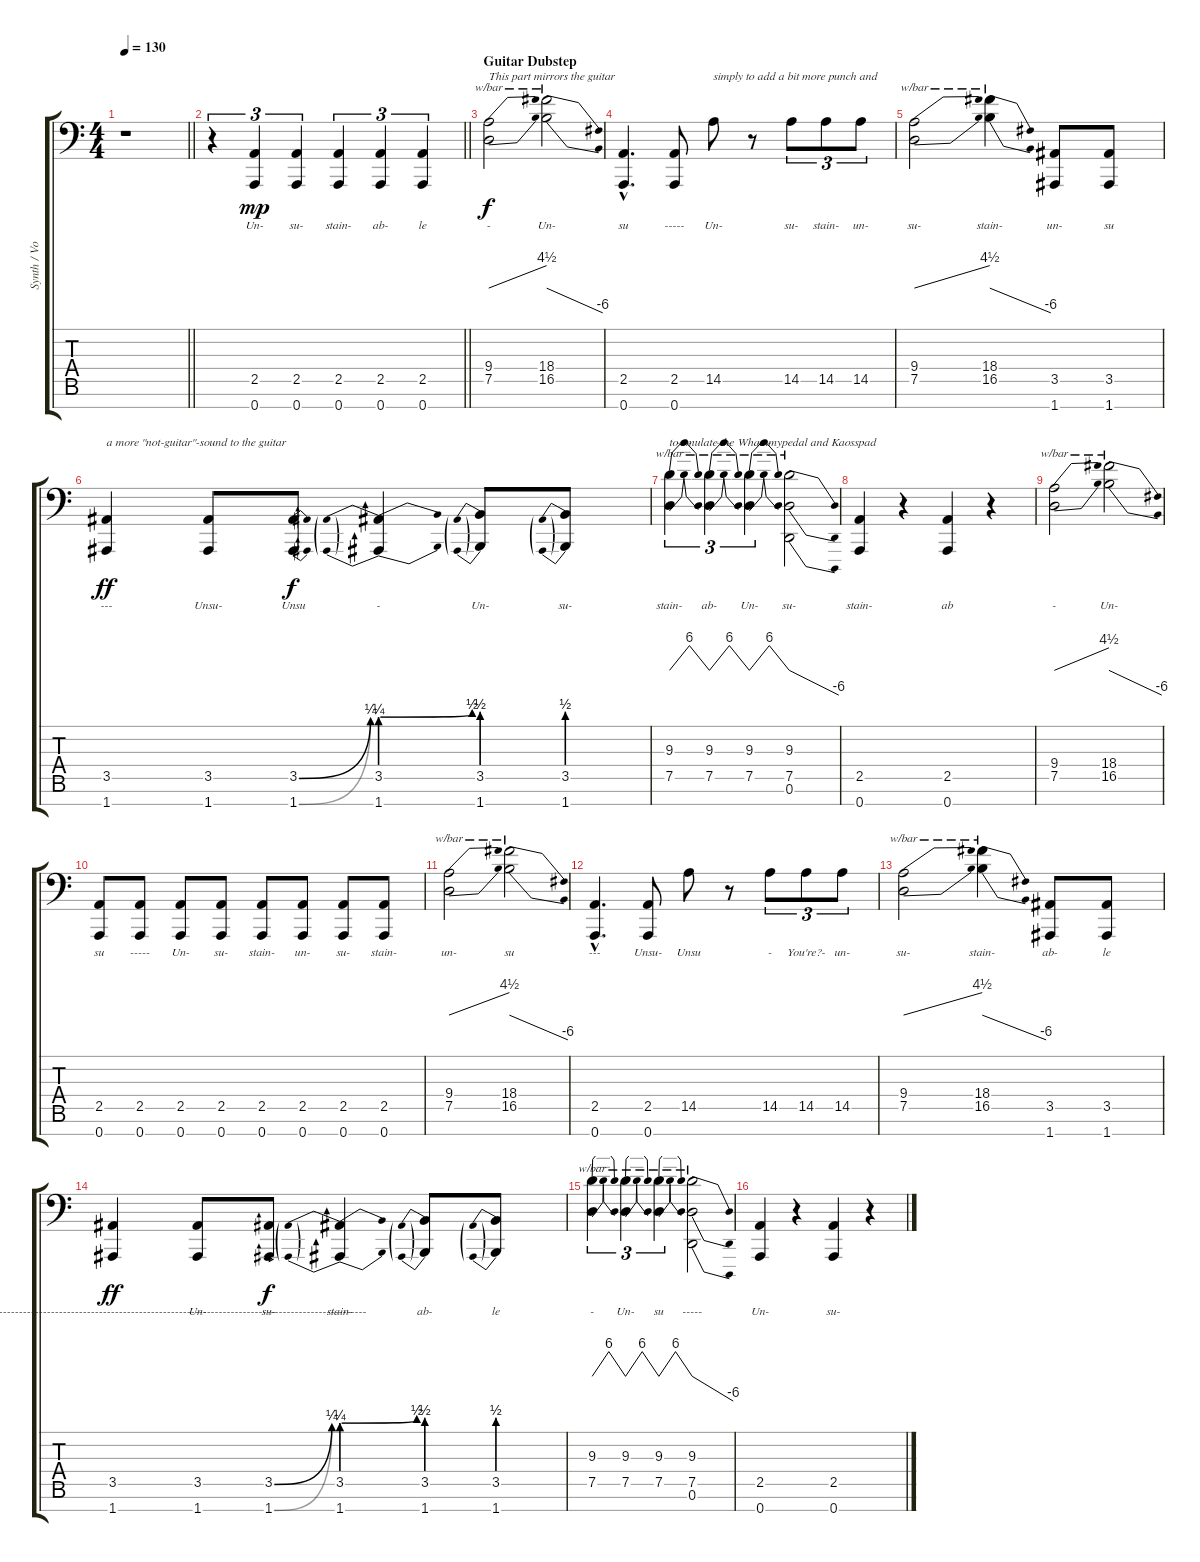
\track ("Synth / Vocoder" "Synth / Vo") {instrument lead8bassandlead}
\staff {score tabs}
\tuning (D4 A3 F3 C3 G2 D2 A1) {hide}
\ts (4 4)
\tempo 130
\clef f4
\barLineRight lightlight
\ks c
r.1{dy mp} |
\barLineRight lightlight
r.4{tu (3 2)} (2.5 0.7).4{tu (3 2) lyrics (0 "Un-") lyrics (1 "") lyrics (2 "") lyrics (3 "") lyrics (4 "")} (2.5 0.7).4{tu (3 2) lyrics (0 "su-") lyrics (1 "") lyrics (2 "") lyrics (3 "") lyrics (4 "")} (2.5 0.7).4{tu (3 2) lyrics (0 "stain-") lyrics (1 "") lyrics (2 "") lyrics (3 "") lyrics (4 "")} (2.5 0.7).4{tu (3 2) lyrics (0 "ab-") lyrics (1 "") lyrics (2 "") lyrics (3 "") lyrics (4 "")} (2.5 0.7).4{tu (3 2) lyrics (0 "le") lyrics (1 "") lyrics (2 "") lyrics (3 "") lyrics (4 "")} |
\section ("" "Guitar Dubstep")
(9.4 7.5).2{tbe (dive default 0 0 60 18) txt "This part mirrors the guitar" lyrics (0 "-") lyrics (1 "") lyrics (2 "") lyrics (3 "") lyrics (4 "") dy f instrument guitarharmonics} (18.4 16.5).2{tbe (dive default 0 0 60 -24) lyrics (0 "Un-") lyrics (1 "") lyrics (2 "") lyrics (3 "") lyrics (4 "")} |
(2.5{hac} 0.7{hac}).4{d lyrics (0 "su") lyrics (1 "") lyrics (2 "") lyrics (3 "") lyrics (4 "") instrument lead8bassandlead} (2.5 0.7).8{lyrics (0 "-----") lyrics (1 "") lyrics (2 "") lyrics (3 "") lyrics (4 "")} 14.5.8{txt "simply to add a bit more punch and" lyrics (0 "Un-") lyrics (1 "") lyrics (2 "") lyrics (3 "") lyrics (4 "") instrument guitarharmonics} r.8 14.5.8{tu (3 2) lyrics (0 "su-") lyrics (1 "") lyrics (2 "") lyrics (3 "") lyrics (4 "")} 14.5.8{tu (3 2) lyrics (0 "stain-") lyrics (1 "") lyrics (2 "") lyrics (3 "") lyrics (4 "")} 14.5.8{tu (3 2) lyrics (0 "un-") lyrics (1 "") lyrics (2 "") lyrics (3 "") lyrics (4 "")} |
(9.4 7.5).2{tbe (dive default 0 0 60 18) lyrics (0 "su-") lyrics (1 "") lyrics (2 "") lyrics (3 "") lyrics (4 "") instrument guitarharmonics} (18.4 16.5).4{tbe (dive default 0 0 60 -24) lyrics (0 "stain-") lyrics (1 "") lyrics (2 "") lyrics (3 "") lyrics (4 "")} (3.5 1.7).8{lyrics (0 "un-") lyrics (1 "") lyrics (2 "") lyrics (3 "") lyrics (4 "") instrument lead8bassandlead} (3.5 1.7).8{lyrics (0 "su") lyrics (1 "") lyrics (2 "") lyrics (3 "") lyrics (4 "")} |
(3.5 1.7).4{txt "a more \"not-guitar\"-sound to the guitar" lyrics (0 "---") lyrics (1 "") lyrics (2 "") lyrics (3 "") lyrics (4 "") dy ff} (3.5 1.7).8{lyrics (0 "Unsu-") lyrics (1 "") lyrics (2 "") lyrics (3 "") lyrics (4 "")} (3.5{be (bend 0 0 60 1)} 1.7{be (bend 0 0 60 1)}).8{lyrics (0 "Unsu") lyrics (1 "") lyrics (2 "") lyrics (3 "") lyrics (4 "") dy f} (3.5{be (prebendbend 0 1 60 2)} 1.7{be (prebendbend 0 1 60 2)}).4{lyrics (0 "-") lyrics (1 "") lyrics (2 "") lyrics (3 "") lyrics (4 "")} (3.5{be (prebend 0 2 60 2)} 1.7{be (prebend 0 2 60 2)}).8{lyrics (0 "Un-") lyrics (1 "") lyrics (2 "") lyrics (3 "") lyrics (4 "")} (3.5{be (prebend 0 2 60 2)} 1.7{be (prebend 0 2 60 2)}).8{lyrics (0 "su-") lyrics (1 "") lyrics (2 "") lyrics (3 "") lyrics (4 "")} |
(9.3 7.5).4{tu (3 2) tbe (dip default 0 0 30 24 60 0) txt "to emulate the Whammypedal and Kaosspad" lyrics (0 "stain-") lyrics (1 "") lyrics (2 "") lyrics (3 "") lyrics (4 "") instrument guitarharmonics} (9.3 7.5).4{tu (3 2) tbe (dip default 0 0 30 24 60 0) lyrics (0 "ab-") lyrics (1 "") lyrics (2 "") lyrics (3 "") lyrics (4 "")} (9.3 7.5).4{tu (3 2) tbe (dip default 0 0 30 24 60 0) lyrics (0 "Un-") lyrics (1 "") lyrics (2 "") lyrics (3 "") lyrics (4 "")} (9.3 7.5 0.6).2{tbe (dive default 0 0 60 -24) lyrics (0 "su-") lyrics (1 "") lyrics (2 "") lyrics (3 "") lyrics (4 "")} |
(2.5 0.7).4{lyrics (0 "stain-") lyrics (1 "") lyrics (2 "") lyrics (3 "") lyrics (4 "") instrument lead8bassandlead} r.4 (2.5 0.7).4{lyrics (0 "ab") lyrics (1 "") lyrics (2 "") lyrics (3 "") lyrics (4 "")} r.4 |
(9.4 7.5).2{tbe (dive default 0 0 60 18) lyrics (0 "-") lyrics (1 "") lyrics (2 "") lyrics (3 "") lyrics (4 "") instrument guitarharmonics} (18.4 16.5).2{tbe (dive default 0 0 60 -24) lyrics (0 "Un-") lyrics (1 "") lyrics (2 "") lyrics (3 "") lyrics (4 "")} |
(2.5 0.7).8{lyrics (0 "su") lyrics (1 "") lyrics (2 "") lyrics (3 "") lyrics (4 "") instrument lead8bassandlead} (2.5 0.7).8{lyrics (0 "-----") lyrics (1 "") lyrics (2 "") lyrics (3 "") lyrics (4 "")} (2.5 0.7).8{lyrics (0 "Un-") lyrics (1 "") lyrics (2 "") lyrics (3 "") lyrics (4 "")} (2.5 0.7).8{lyrics (0 "su-") lyrics (1 "") lyrics (2 "") lyrics (3 "") lyrics (4 "")} (2.5 0.7).8{lyrics (0 "stain-") lyrics (1 "") lyrics (2 "") lyrics (3 "") lyrics (4 "")} (2.5 0.7).8{lyrics (0 "un-") lyrics (1 "") lyrics (2 "") lyrics (3 "") lyrics (4 "")} (2.5 0.7).8{lyrics (0 "su-") lyrics (1 "") lyrics (2 "") lyrics (3 "") lyrics (4 "")} (2.5 0.7).8{lyrics (0 "stain-") lyrics (1 "") lyrics (2 "") lyrics (3 "") lyrics (4 "")} |
(9.4 7.5).2{tbe (dive default 0 0 60 18) lyrics (0 "un-") lyrics (1 "") lyrics (2 "") lyrics (3 "") lyrics (4 "") instrument guitarharmonics} (18.4 16.5).2{tbe (dive default 0 0 60 -24) lyrics (0 "su") lyrics (1 "") lyrics (2 "") lyrics (3 "") lyrics (4 "")} |
(2.5{hac} 0.7{hac}).4{d lyrics (0 "---") lyrics (1 "") lyrics (2 "") lyrics (3 "") lyrics (4 "") instrument lead8bassandlead} (2.5 0.7).8{lyrics (0 "Unsu-") lyrics (1 "") lyrics (2 "") lyrics (3 "") lyrics (4 "")} 14.5.8{lyrics (0 "Unsu") lyrics (1 "") lyrics (2 "") lyrics (3 "") lyrics (4 "") instrument guitarharmonics} r.8 14.5.8{tu (3 2) lyrics (0 "-") lyrics (1 "") lyrics (2 "") lyrics (3 "") lyrics (4 "")} 14.5.8{tu (3 2) lyrics (0 "You're?-") lyrics (1 "") lyrics (2 "") lyrics (3 "") lyrics (4 "")} 14.5.8{tu (3 2) lyrics (0 "un-") lyrics (1 "") lyrics (2 "") lyrics (3 "") lyrics (4 "")} |
(9.4 7.5).2{tbe (dive default 0 0 60 18) lyrics (0 "su-") lyrics (1 "") lyrics (2 "") lyrics (3 "") lyrics (4 "") instrument guitarharmonics} (18.4 16.5).4{tbe (dive default 0 0 60 -24) lyrics (0 "stain-") lyrics (1 "") lyrics (2 "") lyrics (3 "") lyrics (4 "")} (3.5 1.7).8{lyrics (0 "ab-") lyrics (1 "") lyrics (2 "") lyrics (3 "") lyrics (4 "") instrument lead8bassandlead} (3.5 1.7).8{lyrics (0 "le") lyrics (1 "") lyrics (2 "") lyrics (3 "") lyrics (4 "")} |
(3.5 1.7).4{lyrics (0 "-------------------------------------------------------------------------------------------------------------------------------") lyrics (1 "") lyrics (2 "") lyrics (3 "") lyrics (4 "") dy ff} (3.5 1.7).8{lyrics (0 "Un-") lyrics (1 "") lyrics (2 "") lyrics (3 "") lyrics (4 "")} (3.5{be (bend 0 0 60 1)} 1.7{be (bend 0 0 60 1)}).8{lyrics (0 "su-") lyrics (1 "") lyrics (2 "") lyrics (3 "") lyrics (4 "") dy f} (3.5{be (prebendbend 0 1 60 2)} 1.7{be (prebendbend 0 1 60 2)}).4{lyrics (0 "stain-") lyrics (1 "") lyrics (2 "") lyrics (3 "") lyrics (4 "")} (3.5{be (prebend 0 2 60 2)} 1.7{be (prebend 0 2 60 2)}).8{lyrics (0 "ab-") lyrics (1 "") lyrics (2 "") lyrics (3 "") lyrics (4 "")} (3.5{be (prebend 0 2 60 2)} 1.7{be (prebend 0 2 60 2)}).8{lyrics (0 "le") lyrics (1 "") lyrics (2 "") lyrics (3 "") lyrics (4 "")} |
(9.3 7.5).4{tu (3 2) tbe (dip default 0 0 30 24 60 0) lyrics (0 "-") lyrics (1 "") lyrics (2 "") lyrics (3 "") lyrics (4 "") instrument guitarharmonics} (9.3 7.5).4{tu (3 2) tbe (dip default 0 0 30 24 60 0) lyrics (0 "Un-") lyrics (1 "") lyrics (2 "") lyrics (3 "") lyrics (4 "")} (9.3 7.5).4{tu (3 2) tbe (dip default 0 0 30 24 60 0) lyrics (0 "su") lyrics (1 "") lyrics (2 "") lyrics (3 "") lyrics (4 "")} (9.3 7.5 0.6).2{tbe (dive default 0 0 60 -24) lyrics (0 "-----") lyrics (1 "") lyrics (2 "") lyrics (3 "") lyrics (4 "")} |
(2.5 0.7).4{lyrics (0 "Un-") lyrics (1 "") lyrics (2 "") lyrics (3 "") lyrics (4 "") instrument lead8bassandlead} r.4 (2.5 0.7).4{lyrics (0 "su-") lyrics (1 "") lyrics (2 "") lyrics (3 "") lyrics (4 "")} r.4
